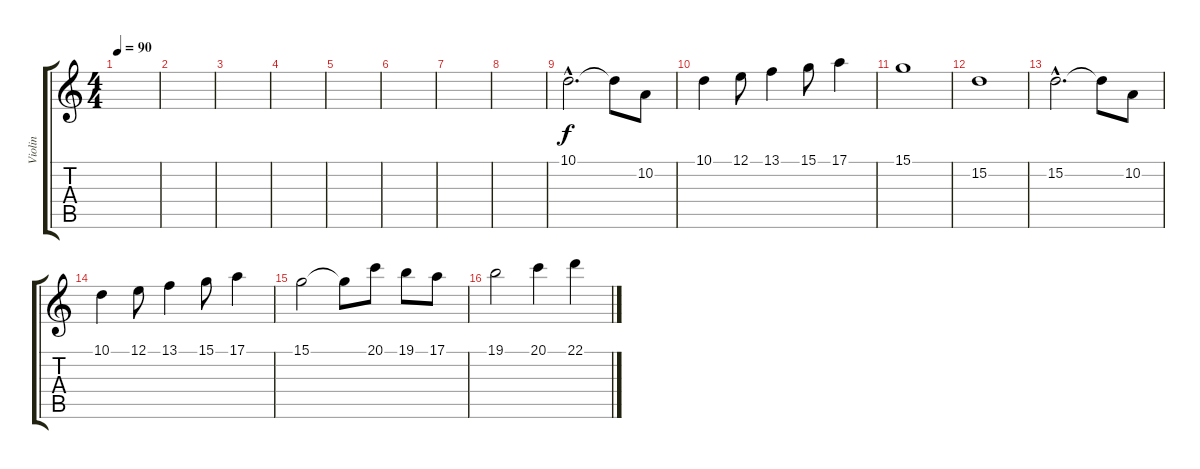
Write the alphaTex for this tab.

\track ("Violin" "Violin") {instrument viola}
\staff {score tabs}
\tuning (E4 B3 G3 D3 A2 E2) {hide}
\ts (4 4)
\tempo 90
\clef g2
\ks c
|
|
|
|
|
|
|
|
10.1{hac}.2{d} 10.1{t}.8 10.2.8 |
10.1.4 12.1.8 13.1.4 15.1.8 17.1.4 |
15.1.1 |
15.2.1 |
15.2{hac}.2{d} 15.2{t}.8 10.2.8 |
10.1.4 12.1.8 13.1.4 15.1.8 17.1.4 |
15.1.2 15.1{t}.8 20.1.8 19.1.8 17.1.8 |
19.1.2 20.1.4 22.1.4
